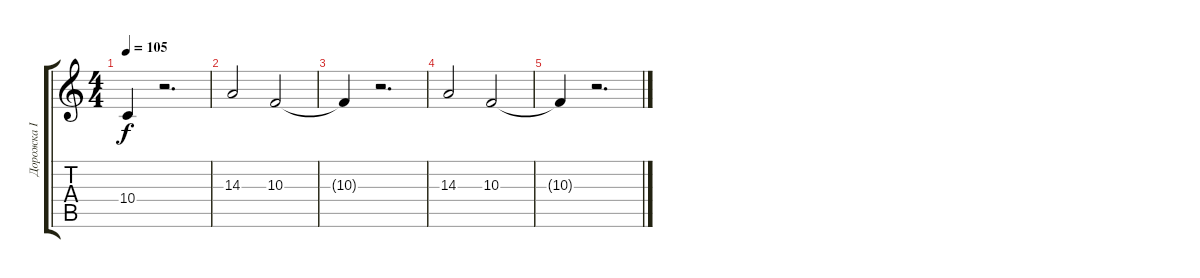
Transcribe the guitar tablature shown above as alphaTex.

\track ("Дорожка I" "Дорожка I") {instrument lead1square}
\staff {score tabs}
\tuning (E4 B3 G3 D3 A2 E2) {hide}
\ts (4 4)
\tempo 105
\clef g2
\ks c
10.4{t}.4{dy f} r.2{d} |
14.3.2 10.3.2 |
10.3{t}.4 r.2{d} |
14.3.2 10.3.2 |
10.3{t}.4 r.2{d}
